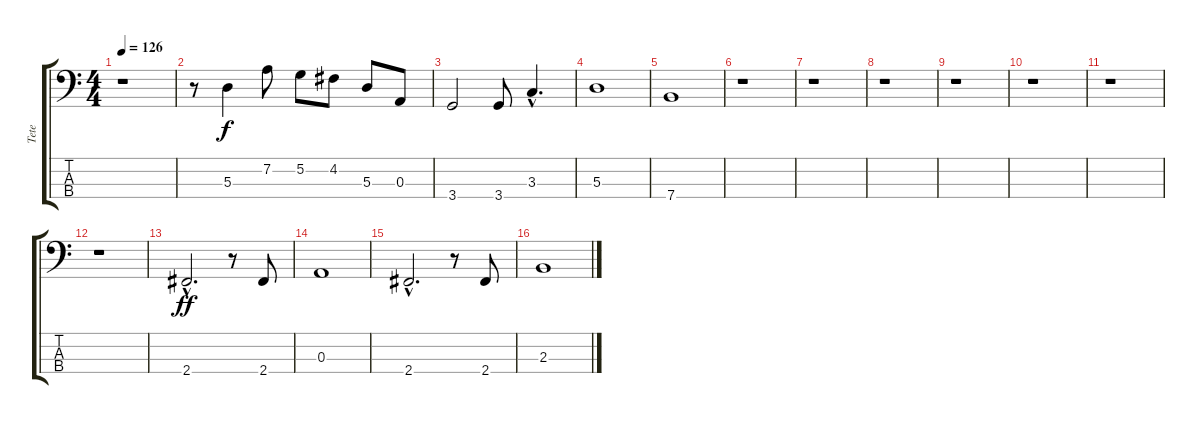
\track ("Tete" "Tete") {instrument slapbass2}
\staff {score tabs}
\tuning (G2 D2 A1 E1) {hide}
\ts (4 4)
\tempo 126
\clef f4
\ks c
r.1{dy f instrument slapbass2} |
r.8 5.3.4 7.2.8 5.2.8 4.2.8 5.3.8 0.3.8 |
3.4.2 3.4.8 3.3{hac}.4{d} |
5.3.1 |
7.4.1 |
r.1 |
r.1 |
r.1 |
r.1 |
r.1 |
r.1 |
r.1 |
2.4{hac}.2{d dy ff} r.8 2.4.8 |
0.3.1 |
2.4{hac}.2{d} r.8 2.4.8 |
2.3.1
